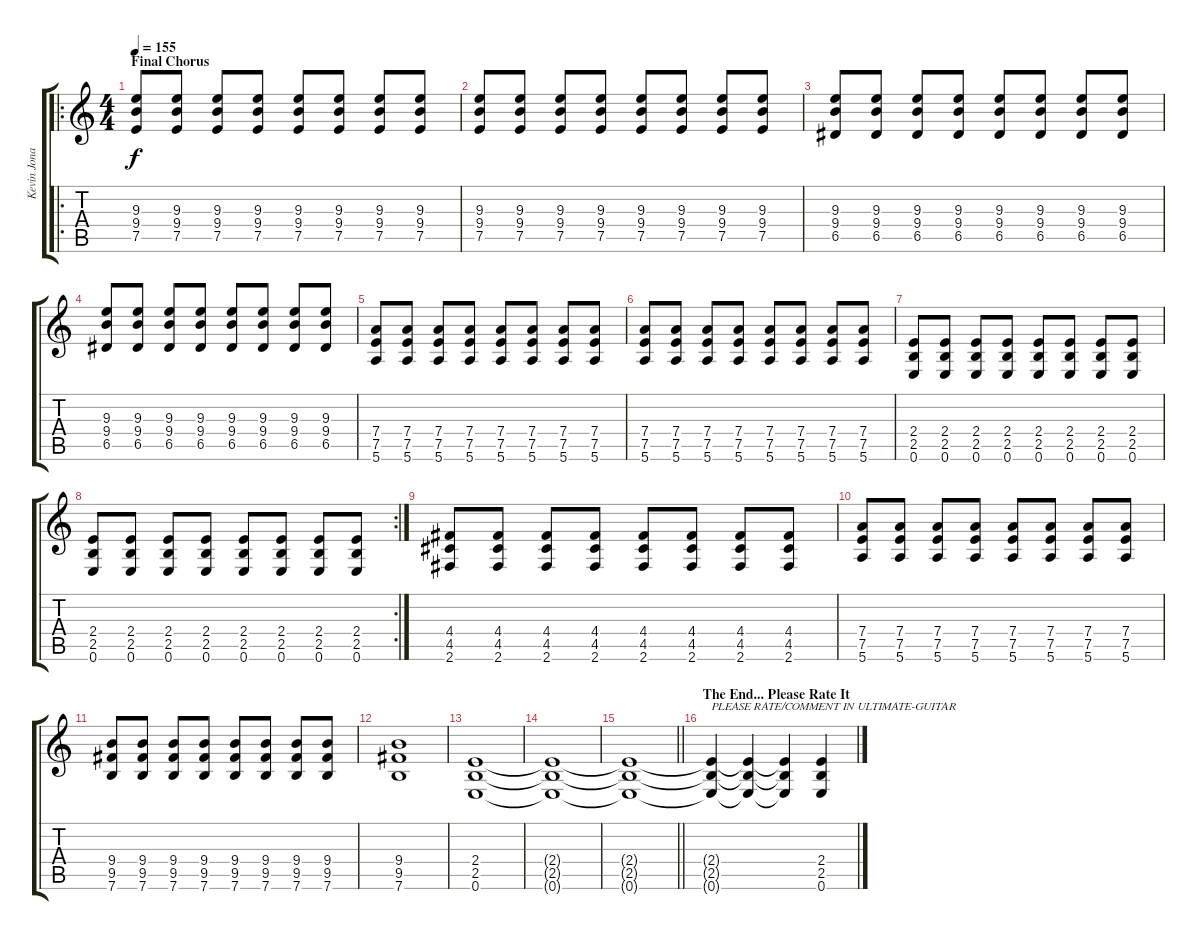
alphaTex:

\track ("Kevin Jonas (Solo)" "Kevin Jona") {instrument banjo}
\staff {score tabs}
\tuning (E4 B3 G3 D3 A2 E2) {hide}
\displaytranspose 12
\ro
\ts (4 4)
\section ("" "Final Chorus")
\tempo 155
\clef g2
\ks c
(9.3 9.4 7.5).8{dy f volume 12} (9.3 9.4 7.5).8 (9.3 9.4 7.5).8 (9.3 9.4 7.5).8 (9.3 9.4 7.5).8 (9.3 9.4 7.5).8 (9.3 9.4 7.5).8 (9.3 9.4 7.5).8 |
(9.3 9.4 7.5).8 (9.3 9.4 7.5).8 (9.3 9.4 7.5).8 (9.3 9.4 7.5).8 (9.3 9.4 7.5).8 (9.3 9.4 7.5).8 (9.3 9.4 7.5).8 (9.3 9.4 7.5).8 |
(9.3 9.4 6.5).8 (9.3 9.4 6.5).8 (9.3 9.4 6.5).8 (9.3 9.4 6.5).8 (9.3 9.4 6.5).8 (9.3 9.4 6.5).8 (9.3 9.4 6.5).8 (9.3 9.4 6.5).8 |
(9.3 9.4 6.5).8 (9.3 9.4 6.5).8 (9.3 9.4 6.5).8 (9.3 9.4 6.5).8 (9.3 9.4 6.5).8 (9.3 9.4 6.5).8 (9.3 9.4 6.5).8 (9.3 9.4 6.5).8 |
(7.4 7.5 5.6).8 (7.4 7.5 5.6).8 (7.4 7.5 5.6).8 (7.4 7.5 5.6).8 (7.4 7.5 5.6).8 (7.4 7.5 5.6).8 (7.4 7.5 5.6).8 (7.4 7.5 5.6).8 |
(7.4 7.5 5.6).8 (7.4 7.5 5.6).8 (7.4 7.5 5.6).8 (7.4 7.5 5.6).8 (7.4 7.5 5.6).8 (7.4 7.5 5.6).8 (7.4 7.5 5.6).8 (7.4 7.5 5.6).8 |
(2.4 2.5 0.6).8 (2.4 2.5 0.6).8 (2.4 2.5 0.6).8 (2.4 2.5 0.6).8 (2.4 2.5 0.6).8 (2.4 2.5 0.6).8 (2.4 2.5 0.6).8 (2.4 2.5 0.6).8 |
\rc 2
(2.4 2.5 0.6).8 (2.4 2.5 0.6).8 (2.4 2.5 0.6).8 (2.4 2.5 0.6).8 (2.4 2.5 0.6).8 (2.4 2.5 0.6).8 (2.4 2.5 0.6).8 (2.4 2.5 0.6).8 |
(4.4 4.5 2.6).8 (4.4 4.5 2.6).8 (4.4 4.5 2.6).8 (4.4 4.5 2.6).8 (4.4 4.5 2.6).8 (4.4 4.5 2.6).8 (4.4 4.5 2.6).8 (4.4 4.5 2.6).8 |
(7.4 7.5 5.6).8 (7.4 7.5 5.6).8 (7.4 7.5 5.6).8 (7.4 7.5 5.6).8 (7.4 7.5 5.6).8 (7.4 7.5 5.6).8 (7.4 7.5 5.6).8 (7.4 7.5 5.6).8 |
(9.4 9.5 7.6).8 (9.4 9.5 7.6).8 (9.4 9.5 7.6).8 (9.4 9.5 7.6).8 (9.4 9.5 7.6).8 (9.4 9.5 7.6).8 (9.4 9.5 7.6).8 (9.4 9.5 7.6).8 |
(9.4 9.5 7.6).1 |
(2.4 2.5 0.6).1 |
(2.4{t} 2.5{t} 0.6{t}).1 |
\barLineRight lightlight
(2.4{t} 2.5{t} 0.6{t}).1 |
\section ("" "The End... Please Rate It")
(2.4{t} 2.5{t} 0.6{t}).4{txt "PLEASE RATE/COMMENT IN ULTIMATE-GUITAR"} (2.4{t} 2.5{t} 0.6{t}).4 (2.4{t} 2.5{t} 0.6{t}).4 (2.4 2.5 0.6).4
